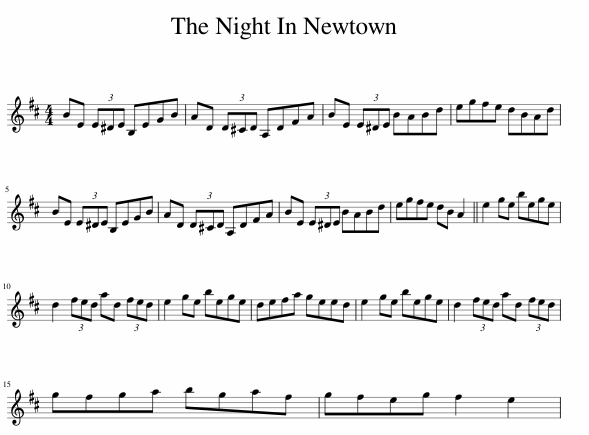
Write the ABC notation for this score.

X:1
L:1/8
M:4/4
I:linebreak $
K:D
V:1 treble
V:1
 BE (3E^DE B,EGB | AD (3D^CD A,DFA | BE (3E^DE BABd | egfe dBAd |$ BE (3E^DE B,EGB | %5
 AD (3D^CD A,DFA | BE (3E^DE BABd | egfe dB A2 || e2 ge bege |$ d2 (3fed ad (3fed | %10
 e2 ge bege | defa geed | e2 ge bege | d2 (3fed ad (3fed |$ gfga bgaf | %15
 gfeg f2 e2 | %16
